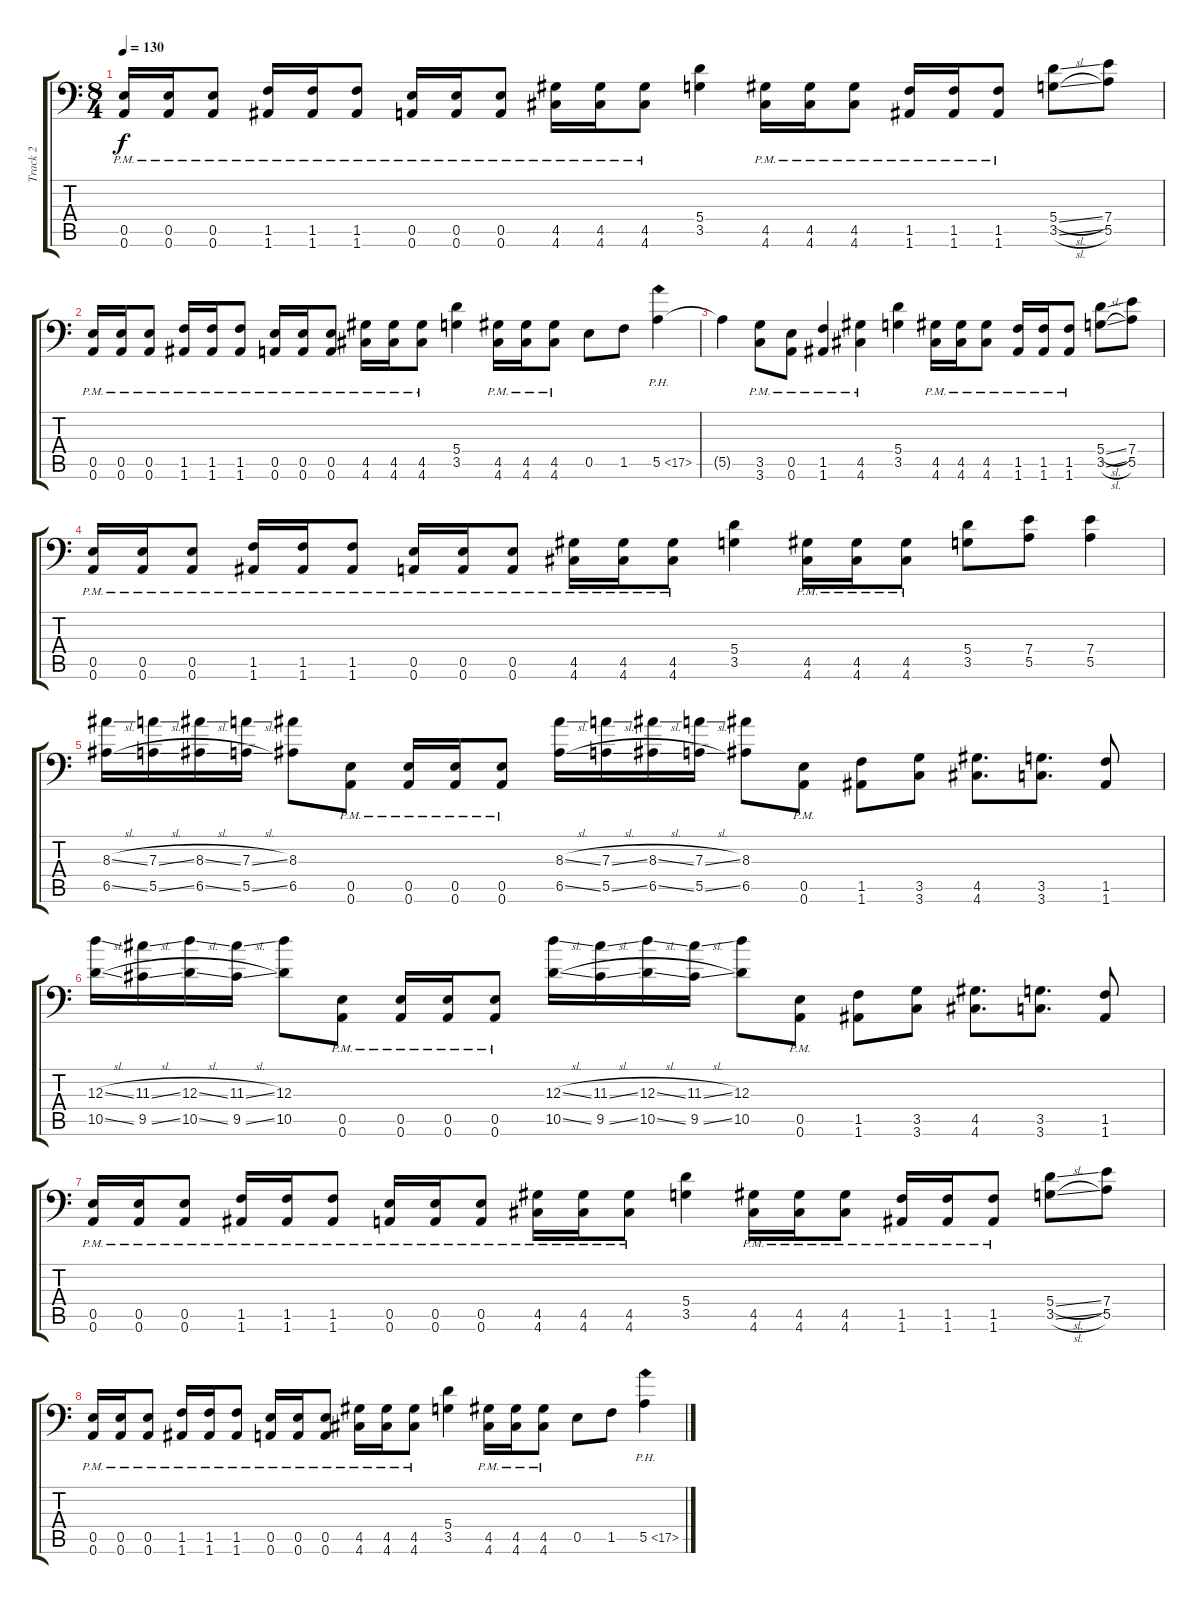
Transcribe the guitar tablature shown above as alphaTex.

\track ("Track 2" "Track 2") {instrument distortionguitar}
\staff {score tabs}
\tuning (B3 Gb3 D3 A2 E2 A1) {hide}
\ts (8 4)
\tempo 130
\clef f4
\ks c
(0.5{pm} 0.6{pm}).16{dy f} (0.5{pm} 0.6{pm}).16 (0.5{pm} 0.6{pm}).8 (1.5{pm} 1.6{pm}).16 (1.5{pm} 1.6{pm}).16 (1.5{pm} 1.6{pm}).8 (0.5{pm} 0.6{pm}).16 (0.5{pm} 0.6{pm}).16 (0.5{pm} 0.6{pm}).8 (4.5{pm} 4.6{pm}).16 (4.5{pm} 4.6{pm}).16 (4.5{pm} 4.6{pm}).8 (5.4 3.5).4 (4.5{pm} 4.6{pm}).16 (4.5{pm} 4.6{pm}).16 (4.5{pm} 4.6{pm}).8 (1.5{pm} 1.6{pm}).16 (1.5{pm} 1.6{pm}).16 (1.5{pm} 1.6{pm}).8 (5.4{sl} 3.5{sl}).8 (7.4 5.5).8 |
(0.5{pm} 0.6{pm}).16 (0.5{pm} 0.6{pm}).16 (0.5{pm} 0.6{pm}).8 (1.5{pm} 1.6{pm}).16 (1.5{pm} 1.6{pm}).16 (1.5{pm} 1.6{pm}).8 (0.5{pm} 0.6{pm}).16 (0.5{pm} 0.6{pm}).16 (0.5{pm} 0.6{pm}).8 (4.5{pm} 4.6{pm}).16 (4.5{pm} 4.6{pm}).16 (4.5{pm} 4.6{pm}).8 (5.4 3.5).4 (4.5{pm} 4.6{pm}).16 (4.5{pm} 4.6{pm}).16 (4.5{pm} 4.6{pm}).8 0.5.8 1.5.8 5.5{ph 12}.4 |
5.5{t}.4 (3.5{pm} 3.6{pm}).8 (0.5{pm} 0.6{pm}).8 (1.5{pm} 1.6{pm}).4 (4.5{pm} 4.6{pm}).4 (5.4 3.5).4 (4.5{pm} 4.6{pm}).16 (4.5{pm} 4.6{pm}).16 (4.5{pm} 4.6{pm}).8 (1.5{pm} 1.6{pm}).16 (1.5{pm} 1.6{pm}).16 (1.5{pm} 1.6{pm}).8 (5.4{sl} 3.5{sl}).8 (7.4 5.5).8 |
(0.5{pm} 0.6{pm}).16 (0.5{pm} 0.6{pm}).16 (0.5{pm} 0.6{pm}).8 (1.5{pm} 1.6{pm}).16 (1.5{pm} 1.6{pm}).16 (1.5{pm} 1.6{pm}).8 (0.5{pm} 0.6{pm}).16 (0.5{pm} 0.6{pm}).16 (0.5{pm} 0.6{pm}).8 (4.5{pm} 4.6{pm}).16 (4.5{pm} 4.6{pm}).16 (4.5{pm} 4.6{pm}).8 (5.4 3.5).4 (4.5{pm} 4.6{pm}).16 (4.5{pm} 4.6{pm}).16 (4.5{pm} 4.6{pm}).8 (5.4 3.5).8 (7.4 5.5).8 (7.4 5.5).4 |
(8.3{sl} 6.5{sl}).16 (7.3{sl} 5.5{sl}).16 (8.3{sl} 6.5{sl}).16 (7.3{sl} 5.5{sl}).16 (8.3 6.5).8 (0.5{pm} 0.6{pm}).8 (0.5{pm} 0.6{pm}).16 (0.5{pm} 0.6{pm}).16 (0.5{pm} 0.6{pm}).8 (8.3{sl} 6.5{sl}).16 (7.3{sl} 5.5{sl}).16 (8.3{sl} 6.5{sl}).16 (7.3{sl} 5.5{sl}).16 (8.3 6.5).8 (0.5{pm} 0.6{pm}).8 (1.5 1.6).8 (3.5 3.6).8 (4.5 4.6).8{d} (3.5 3.6).8{d} (1.5 1.6).8 |
(12.3{sl} 10.5{sl}).16 (11.3{sl} 9.5{sl}).16 (12.3{sl} 10.5{sl}).16 (11.3{sl} 9.5{sl}).16 (12.3 10.5).8 (0.5{pm} 0.6{pm}).8 (0.5{pm} 0.6{pm}).16 (0.5{pm} 0.6{pm}).16 (0.5{pm} 0.6{pm}).8 (12.3{sl} 10.5{sl}).16 (11.3{sl} 9.5{sl}).16 (12.3{sl} 10.5{sl}).16 (11.3{sl} 9.5{sl}).16 (12.3 10.5).8 (0.5{pm} 0.6{pm}).8 (1.5 1.6).8 (3.5 3.6).8 (4.5 4.6).8{d} (3.5 3.6).8{d} (1.5 1.6).8 |
(0.5{pm} 0.6{pm}).16 (0.5{pm} 0.6{pm}).16 (0.5{pm} 0.6{pm}).8 (1.5{pm} 1.6{pm}).16 (1.5{pm} 1.6{pm}).16 (1.5{pm} 1.6{pm}).8 (0.5{pm} 0.6{pm}).16 (0.5{pm} 0.6{pm}).16 (0.5{pm} 0.6{pm}).8 (4.5{pm} 4.6{pm}).16 (4.5{pm} 4.6{pm}).16 (4.5{pm} 4.6{pm}).8 (5.4 3.5).4 (4.5{pm} 4.6{pm}).16 (4.5{pm} 4.6{pm}).16 (4.5{pm} 4.6{pm}).8 (1.5{pm} 1.6{pm}).16 (1.5{pm} 1.6{pm}).16 (1.5{pm} 1.6{pm}).8 (5.4{sl} 3.5{sl}).8 (7.4 5.5).8 |
(0.5{pm} 0.6{pm}).16 (0.5{pm} 0.6{pm}).16 (0.5{pm} 0.6{pm}).8 (1.5{pm} 1.6{pm}).16 (1.5{pm} 1.6{pm}).16 (1.5{pm} 1.6{pm}).8 (0.5{pm} 0.6{pm}).16 (0.5{pm} 0.6{pm}).16 (0.5{pm} 0.6{pm}).8 (4.5{pm} 4.6{pm}).16 (4.5{pm} 4.6{pm}).16 (4.5{pm} 4.6{pm}).8 (5.4 3.5).4 (4.5{pm} 4.6{pm}).16 (4.5{pm} 4.6{pm}).16 (4.5{pm} 4.6{pm}).8 0.5.8 1.5.8 5.5{ph 12}.4
